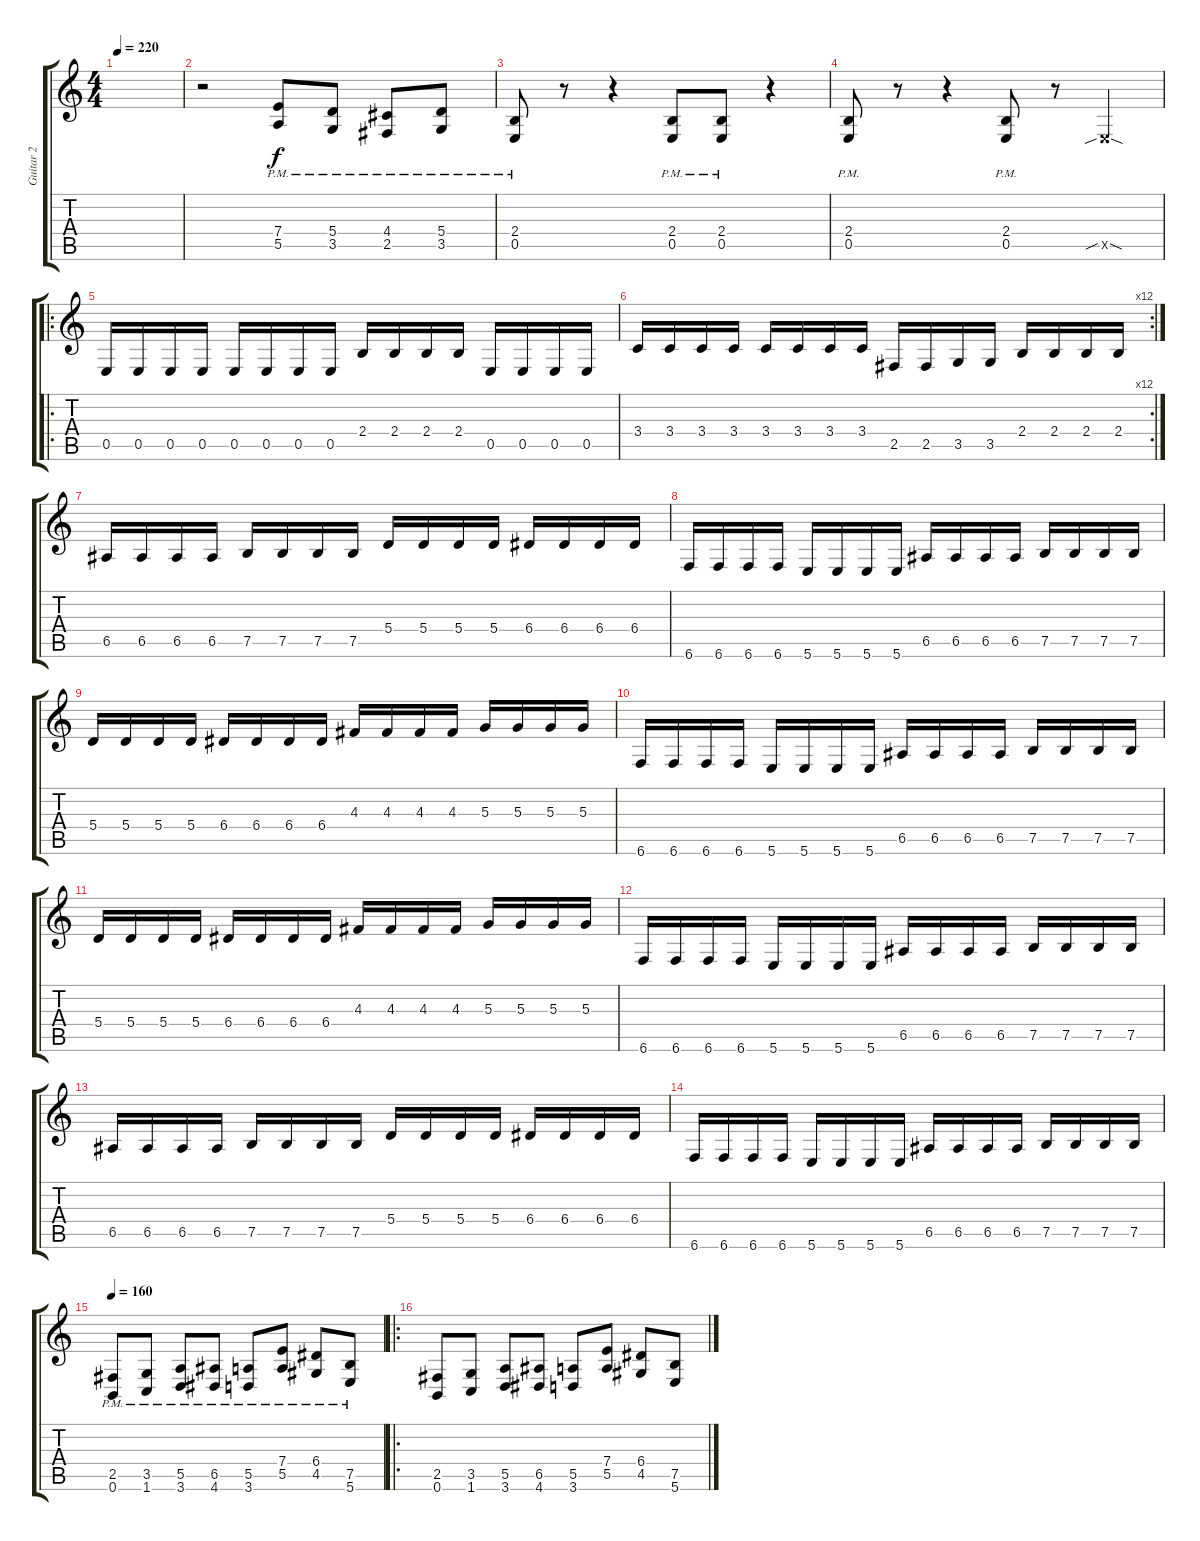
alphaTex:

\track ("Guitar 2" "Guitar 2") {instrument distortionguitar}
\staff {score tabs}
\tuning (B3 Gb3 D3 A2 E2 B1) {hide}
\ts (4 4)
\tempo 220
\clef g2
\ks c
|
r.2 (7.4{pm} 5.5{pm}).8 (5.4{pm} 3.5{pm}).8 (4.4{pm} 2.5{pm}).8 (5.4{pm} 3.5{pm}).8 |
(2.4{pm} 0.5{pm}).8 r.8 r.4 (2.4{pm} 0.5{pm}).8 (2.4{pm} 0.5{pm}).8 r.4 |
(2.4{pm} 0.5{pm}).8 r.8 r.4 (2.4{pm} 0.5{pm}).8 r.8 0.5{sib sod x}.4 |
\ro
0.5.16 0.5.16 0.5.16 0.5.16 0.5.16 0.5.16 0.5.16 0.5.16 2.4.16 2.4.16 2.4.16 2.4.16 0.5.16 0.5.16 0.5.16 0.5.16 |
\rc 12
3.4.16 3.4.16 3.4.16 3.4.16 3.4.16 3.4.16 3.4.16 3.4.16 2.5.16 2.5.16 3.5.16 3.5.16 2.4.16 2.4.16 2.4.16 2.4.16 |
6.5.16 6.5.16 6.5.16 6.5.16 7.5.16 7.5.16 7.5.16 7.5.16 5.4.16 5.4.16 5.4.16 5.4.16 6.4.16 6.4.16 6.4.16 6.4.16 |
6.6.16 6.6.16 6.6.16 6.6.16 5.6.16 5.6.16 5.6.16 5.6.16 6.5.16 6.5.16 6.5.16 6.5.16 7.5.16 7.5.16 7.5.16 7.5.16 |
5.4.16 5.4.16 5.4.16 5.4.16 6.4.16 6.4.16 6.4.16 6.4.16 4.3.16 4.3.16 4.3.16 4.3.16 5.3.16 5.3.16 5.3.16 5.3.16 |
6.6.16 6.6.16 6.6.16 6.6.16 5.6.16 5.6.16 5.6.16 5.6.16 6.5.16 6.5.16 6.5.16 6.5.16 7.5.16 7.5.16 7.5.16 7.5.16 |
5.4.16 5.4.16 5.4.16 5.4.16 6.4.16 6.4.16 6.4.16 6.4.16 4.3.16 4.3.16 4.3.16 4.3.16 5.3.16 5.3.16 5.3.16 5.3.16 |
6.6.16 6.6.16 6.6.16 6.6.16 5.6.16 5.6.16 5.6.16 5.6.16 6.5.16 6.5.16 6.5.16 6.5.16 7.5.16 7.5.16 7.5.16 7.5.16 |
6.5.16 6.5.16 6.5.16 6.5.16 7.5.16 7.5.16 7.5.16 7.5.16 5.4.16 5.4.16 5.4.16 5.4.16 6.4.16 6.4.16 6.4.16 6.4.16 |
6.6.16 6.6.16 6.6.16 6.6.16 5.6.16 5.6.16 5.6.16 5.6.16 6.5.16 6.5.16 6.5.16 6.5.16 7.5.16 7.5.16 7.5.16 7.5.16 |
\tempo 160
(2.5{pm} 0.6{pm}).8 (3.5{pm} 1.6{pm}).8 (5.5{pm} 3.6{pm}).8 (6.5{pm} 4.6{pm}).8 (5.5{pm} 3.6{pm}).8 (7.4{pm} 5.5{pm}).8 (6.4{pm} 4.5{pm}).8 (7.5{pm} 5.6{pm}).8 |
\ro
(2.5 0.6).8 (3.5 1.6).8 (5.5 3.6).8 (6.5 4.6).8 (5.5 3.6).8 (7.4 5.5).8 (6.4 4.5).8 (7.5 5.6).8
